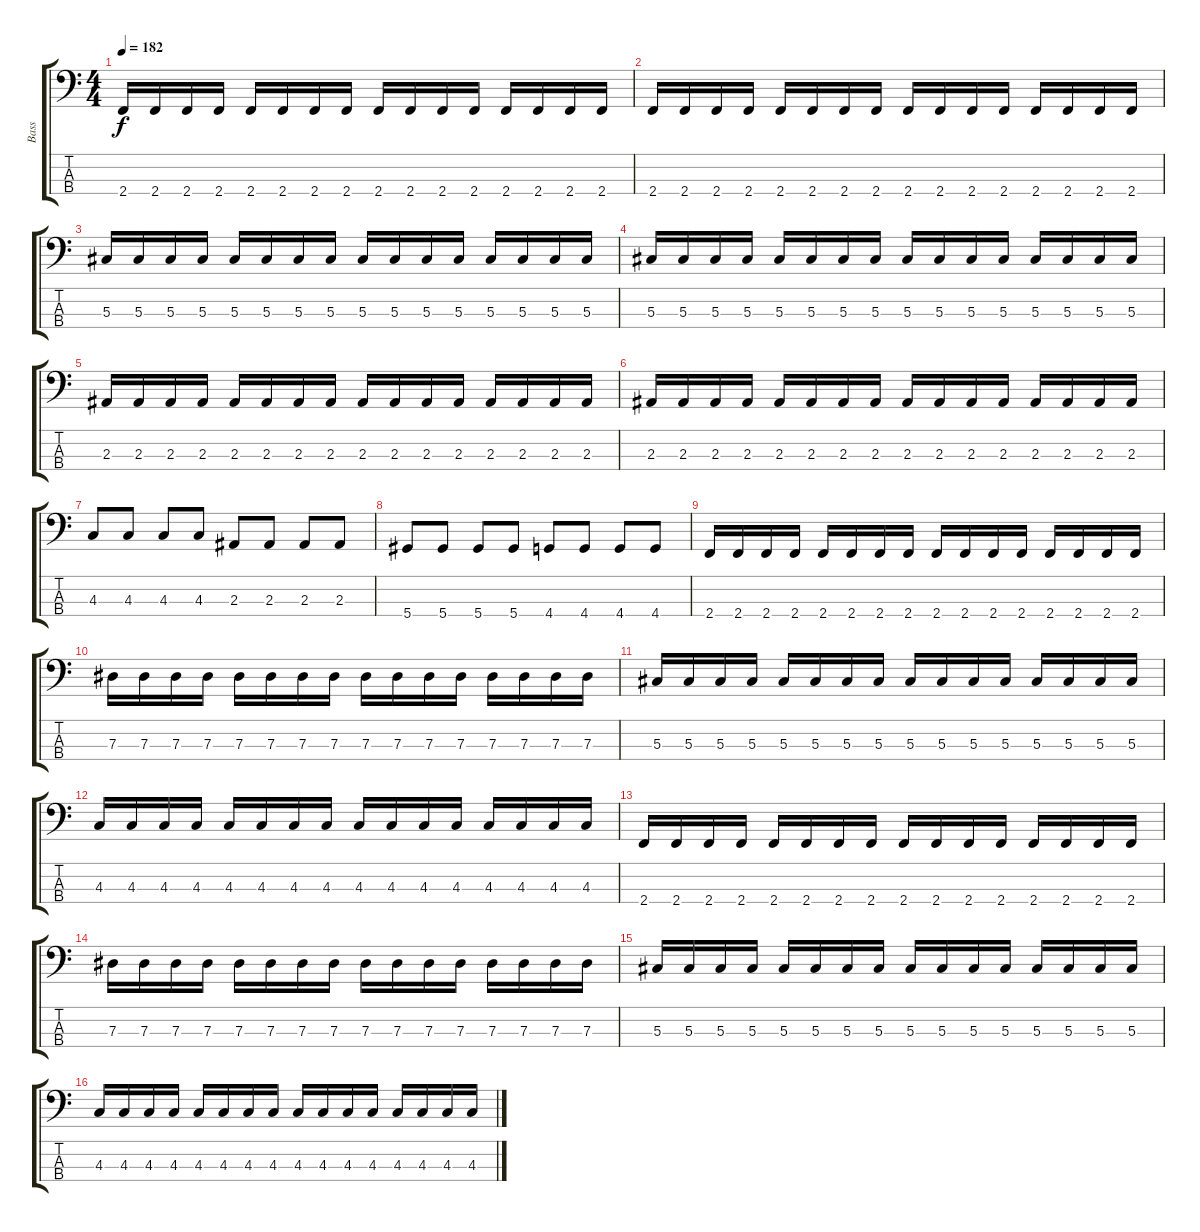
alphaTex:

\track ("Bass" "Bass") {instrument electricbasspick}
\staff {score tabs}
\tuning (Gb2 Db2 Ab1 Eb1) {hide}
\ts (4 4)
\tempo 182
\clef f4
\ks c
2.4.16{dy f} 2.4.16 2.4.16 2.4.16 2.4.16 2.4.16 2.4.16 2.4.16 2.4.16 2.4.16 2.4.16 2.4.16 2.4.16 2.4.16 2.4.16 2.4.16 |
2.4.16 2.4.16 2.4.16 2.4.16 2.4.16 2.4.16 2.4.16 2.4.16 2.4.16 2.4.16 2.4.16 2.4.16 2.4.16 2.4.16 2.4.16 2.4.16 |
5.3.16 5.3.16 5.3.16 5.3.16 5.3.16 5.3.16 5.3.16 5.3.16 5.3.16 5.3.16 5.3.16 5.3.16 5.3.16 5.3.16 5.3.16 5.3.16 |
5.3.16 5.3.16 5.3.16 5.3.16 5.3.16 5.3.16 5.3.16 5.3.16 5.3.16 5.3.16 5.3.16 5.3.16 5.3.16 5.3.16 5.3.16 5.3.16 |
2.3.16 2.3.16 2.3.16 2.3.16 2.3.16 2.3.16 2.3.16 2.3.16 2.3.16 2.3.16 2.3.16 2.3.16 2.3.16 2.3.16 2.3.16 2.3.16 |
2.3.16 2.3.16 2.3.16 2.3.16 2.3.16 2.3.16 2.3.16 2.3.16 2.3.16 2.3.16 2.3.16 2.3.16 2.3.16 2.3.16 2.3.16 2.3.16 |
4.3.8 4.3.8 4.3.8 4.3.8 2.3.8 2.3.8 2.3.8 2.3.8 |
5.4.8 5.4.8 5.4.8 5.4.8 4.4.8 4.4.8 4.4.8 4.4.8 |
2.4.16 2.4.16 2.4.16 2.4.16 2.4.16 2.4.16 2.4.16 2.4.16 2.4.16 2.4.16 2.4.16 2.4.16 2.4.16 2.4.16 2.4.16 2.4.16 |
7.3.16 7.3.16 7.3.16 7.3.16 7.3.16 7.3.16 7.3.16 7.3.16 7.3.16 7.3.16 7.3.16 7.3.16 7.3.16 7.3.16 7.3.16 7.3.16 |
5.3.16 5.3.16 5.3.16 5.3.16 5.3.16 5.3.16 5.3.16 5.3.16 5.3.16 5.3.16 5.3.16 5.3.16 5.3.16 5.3.16 5.3.16 5.3.16 |
4.3.16 4.3.16 4.3.16 4.3.16 4.3.16 4.3.16 4.3.16 4.3.16 4.3.16 4.3.16 4.3.16 4.3.16 4.3.16 4.3.16 4.3.16 4.3.16 |
2.4.16 2.4.16 2.4.16 2.4.16 2.4.16 2.4.16 2.4.16 2.4.16 2.4.16 2.4.16 2.4.16 2.4.16 2.4.16 2.4.16 2.4.16 2.4.16 |
7.3.16 7.3.16 7.3.16 7.3.16 7.3.16 7.3.16 7.3.16 7.3.16 7.3.16 7.3.16 7.3.16 7.3.16 7.3.16 7.3.16 7.3.16 7.3.16 |
5.3.16 5.3.16 5.3.16 5.3.16 5.3.16 5.3.16 5.3.16 5.3.16 5.3.16 5.3.16 5.3.16 5.3.16 5.3.16 5.3.16 5.3.16 5.3.16 |
4.3.16 4.3.16 4.3.16 4.3.16 4.3.16 4.3.16 4.3.16 4.3.16 4.3.16 4.3.16 4.3.16 4.3.16 4.3.16 4.3.16 4.3.16 4.3.16
